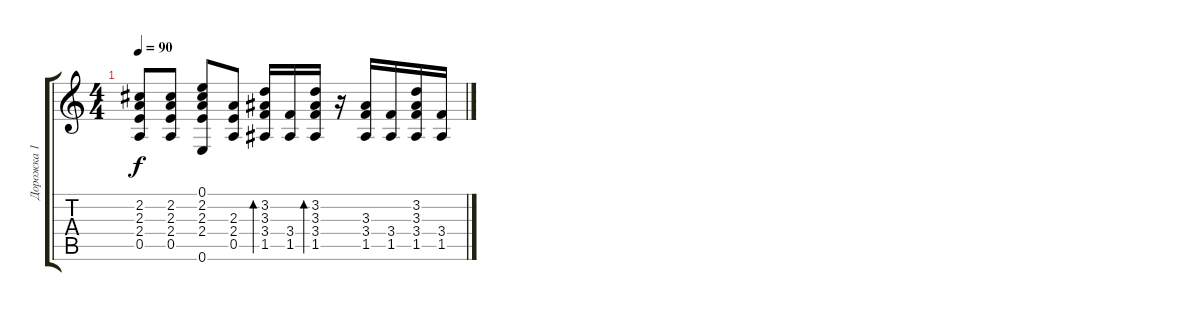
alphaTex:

\track ("Дорожка 1" "Дорожка 1") {instrument acousticguitarsteel}
\staff {score tabs}
\tuning (E4 B3 G3 D3 A2 E2) {hide}
\ts (4 4)
\tempo 90
\clef g2
\ks c
(2.2 2.3 2.4 0.5).8{dy f} (2.2 2.3 2.4 0.5).8 (0.1 2.2 2.3 2.4 0.6).8 (2.3 2.4 0.5).8 (3.2 3.3 3.4 1.5).16{bd 30} (3.4 1.5).16 (3.2 3.3 3.4 1.5).16{bd 30} r.16 (3.3 3.4 1.5).16 (3.4 1.5).16 (3.2 3.3 3.4 1.5).16 (3.4 1.5).16
